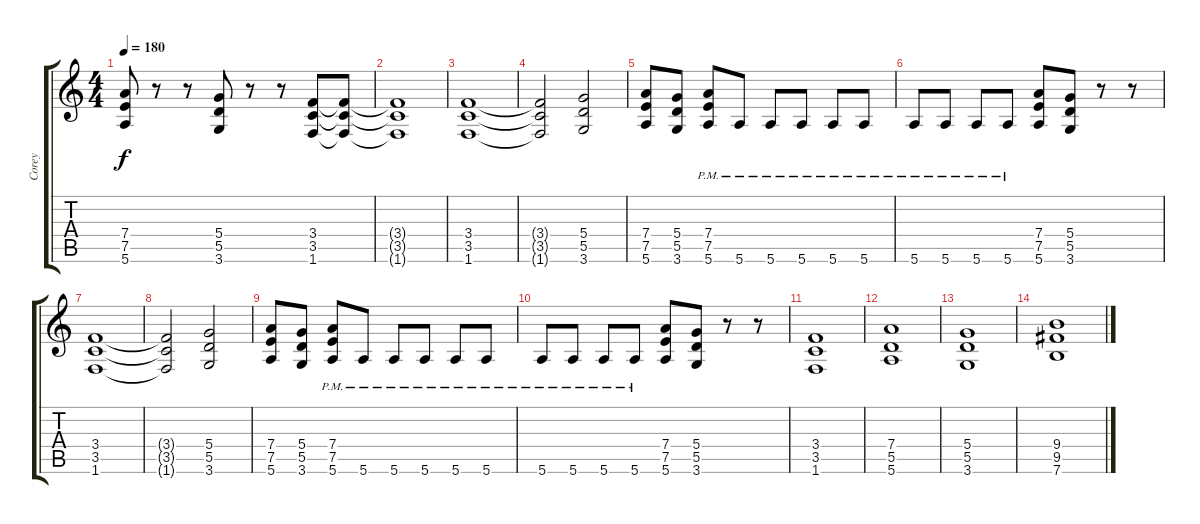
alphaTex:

\track ("Corey" "Corey") {instrument overdrivenguitar}
\staff {score tabs}
\tuning (E4 B3 G3 D3 A2 E2) {hide}
\ts (4 4)
\tempo 180
\clef g2
\ks c
(7.4 7.5 5.6).8{dy f} r.8 r.8 (5.4 5.5 3.6).8 r.8 r.8 (3.4 3.5 1.6).8 (3.4{t} 3.5{t} 1.6{t}).8 |
(3.4{t} 3.5{t} 1.6{t}).1 |
(3.4 3.5 1.6).1 |
(3.4{t} 3.5{t} 1.6{t}).2 (5.4 5.5 3.6).2 |
(7.4 7.5 5.6).8 (5.4 5.5 3.6).8 (7.4 7.5 5.6{pm}).8 5.6{pm}.8 5.6{pm}.8 5.6{pm}.8 5.6{pm}.8 5.6{pm}.8 |
5.6{pm}.8 5.6{pm}.8 5.6{pm}.8 5.6{pm}.8 (7.4 7.5 5.6).8 (5.4 5.5 3.6).8 r.8 r.8 |
(3.4 3.5 1.6).1 |
(3.4{t} 3.5{t} 1.6{t}).2 (5.4 5.5 3.6).2 |
(7.4 7.5 5.6).8 (5.4 5.5 3.6).8 (7.4 7.5 5.6{pm}).8 5.6{pm}.8 5.6{pm}.8 5.6{pm}.8 5.6{pm}.8 5.6{pm}.8 |
5.6{pm}.8 5.6{pm}.8 5.6{pm}.8 5.6{pm}.8 (7.4 7.5 5.6).8 (5.4 5.5 3.6).8 r.8 r.8 |
(3.4 3.5 1.6).1 |
(7.4 5.5 5.6).1 |
(5.4 5.5 3.6).1 |
(9.4 9.5 7.6).1
